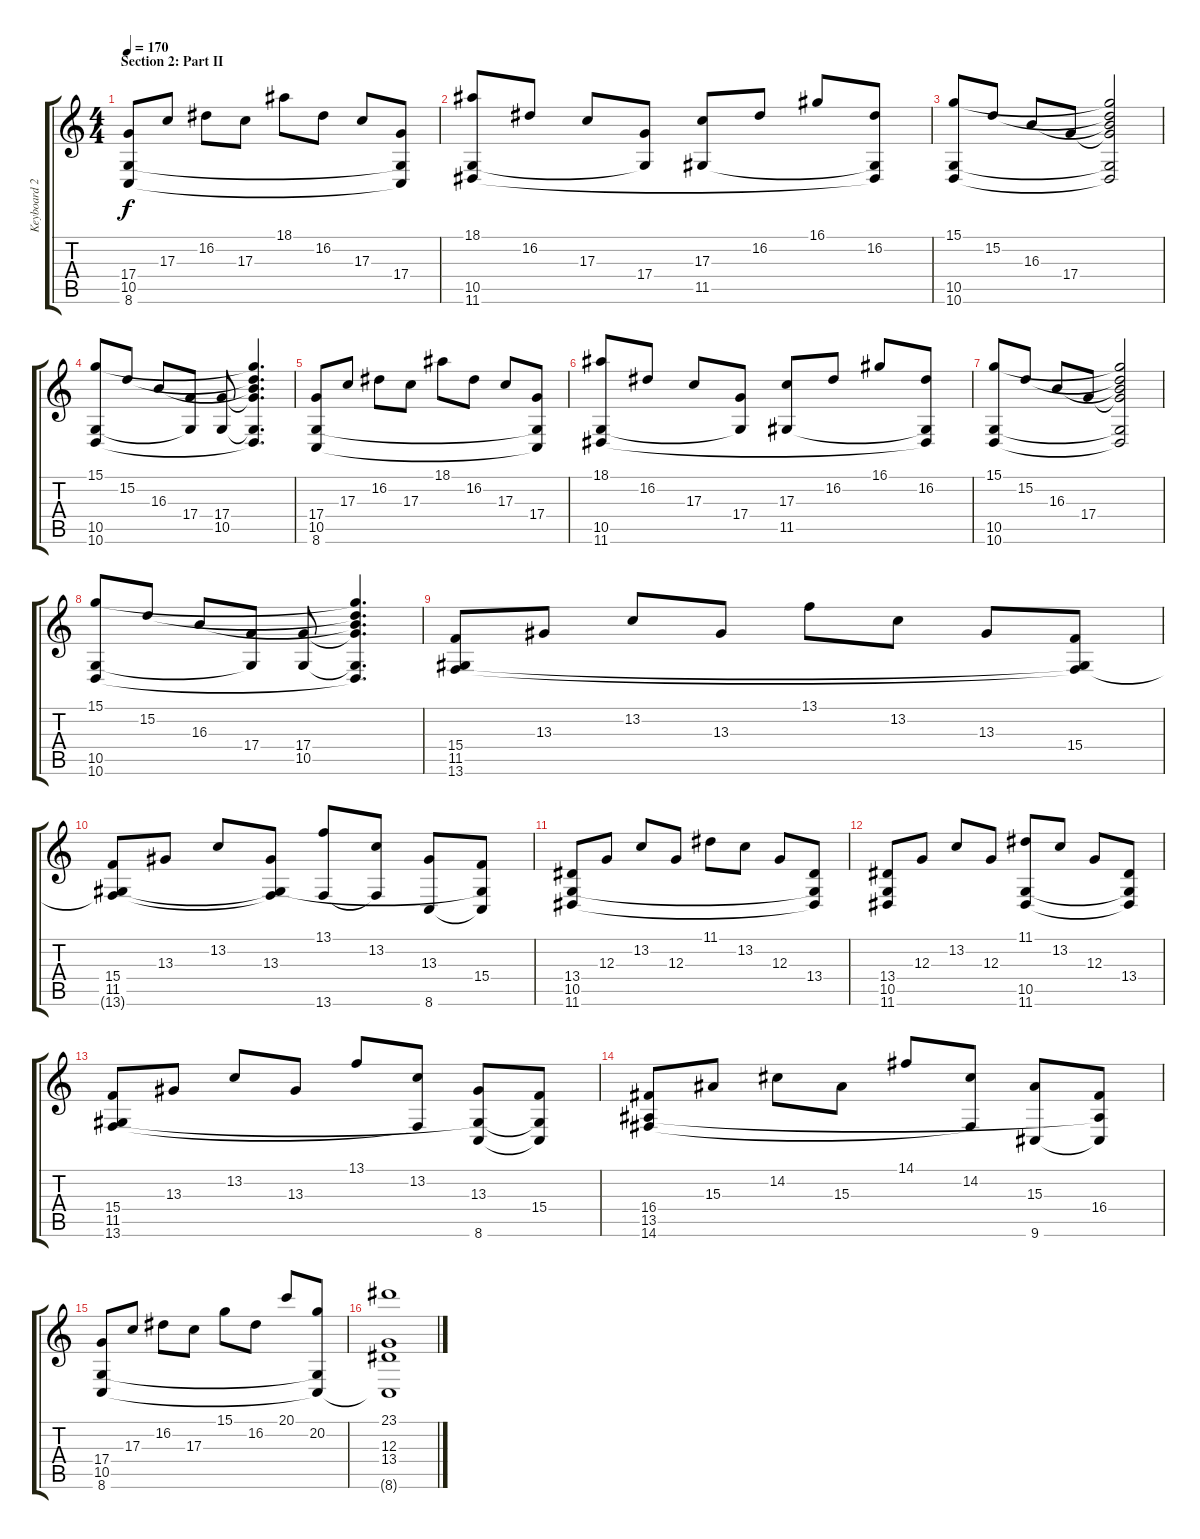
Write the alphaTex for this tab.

\track ("Keyboard 2" "Keyboard 2") {instrument acousticgrandpiano}
\staff {score tabs}
\tuning (E4 B3 G3 D3 A2 E2) {hide}
\ts (4 4)
\section ("" "Section 2: Part II")
\tempo 170
\clef g2
\ks c
(17.4 10.5 8.6).8{dy f} 17.3.8 16.2.8 17.3.8 18.1.8 16.2.8 17.3.8 (17.4 10.5{t} 8.6{t}).8 |
(18.1 10.5 11.6).8 16.2.8 17.3.8 (17.4 10.5{t}).8 (17.3 11.5).8 16.2.8 16.1.8 (16.2 11.5{t} 11.6{t}).8 |
(15.1 10.5 10.6).8 15.2.8 16.3.8 17.4.8 (15.1{t} 15.2{t} 16.3{t} 17.4{t} 10.5{t} 10.6{t}).2 |
(15.1 10.5 10.6).8 15.2.8 16.3.8 (17.4 10.5{t}).8 (17.4 10.5).8 (15.1{t} 15.2{t} 16.3{t} 17.4{t} 10.5{t} 10.6{t}).4{d} |
(17.4 10.5 8.6).8 17.3.8 16.2.8 17.3.8 18.1.8 16.2.8 17.3.8 (17.4 10.5{t} 8.6{t}).8 |
(18.1 10.5 11.6).8 16.2.8 17.3.8 (17.4 10.5{t}).8 (17.3 11.5).8 16.2.8 16.1.8 (16.2 11.5{t} 11.6{t}).8 |
(15.1 10.5 10.6).8 15.2.8 16.3.8 17.4.8 (15.1{t} 15.2{t} 16.3{t} 17.4{t} 10.5{t} 10.6{t}).2 |
(15.1 10.5 10.6).8 15.2.8 16.3.8 (17.4 10.5{t}).8 (17.4 10.5).8 (15.1{t} 15.2{t} 16.3{t} 17.4{t} 10.5{t} 10.6{t}).4{d} |
(15.4 11.5 13.6).8 13.3.8 13.2.8 13.3.8 13.1.8 13.2.8 13.3.8 (15.4 11.5{t} 13.6{t}).8 |
(15.4 11.5 13.6{t}).8 13.3.8 13.2.8 (13.3 11.5{t} 13.6{t}).8 (13.1 13.6).8 (13.2 13.6{t}).8 (13.3 8.6).8 (15.4 11.5{t} 8.6{t}).8 |
(13.4 10.5 11.6).8 12.3.8 13.2.8 12.3.8 11.1.8 13.2.8 12.3.8 (13.4 10.5{t} 11.6{t}).8 |
(13.4 10.5 11.6).8 12.3.8 13.2.8 12.3.8 (11.1 10.5 11.6).8 13.2.8 12.3.8 (13.4 10.5{t} 11.6{t}).8 |
(15.4 11.5 13.6).8 13.3.8 13.2.8 13.3.8 13.1.8 (13.2 13.6{t}).8 (13.3 11.5{t} 8.6).8 (15.4 11.5{t} 8.6{t}).8 |
(16.4 13.5 14.6).8 15.3.8 14.2.8 15.3.8 14.1.8 (14.2 14.6{t}).8 (15.3 9.6).8 (16.4 13.5{t} 9.6{t}).8 |
(17.4 10.5 8.6).8 17.3.8 16.2.8 17.3.8 15.1.8 16.2.8 20.1.8 (20.2 10.5{t} 8.6{t}).8 |
(23.1 12.3 13.4 8.6{t}).1
